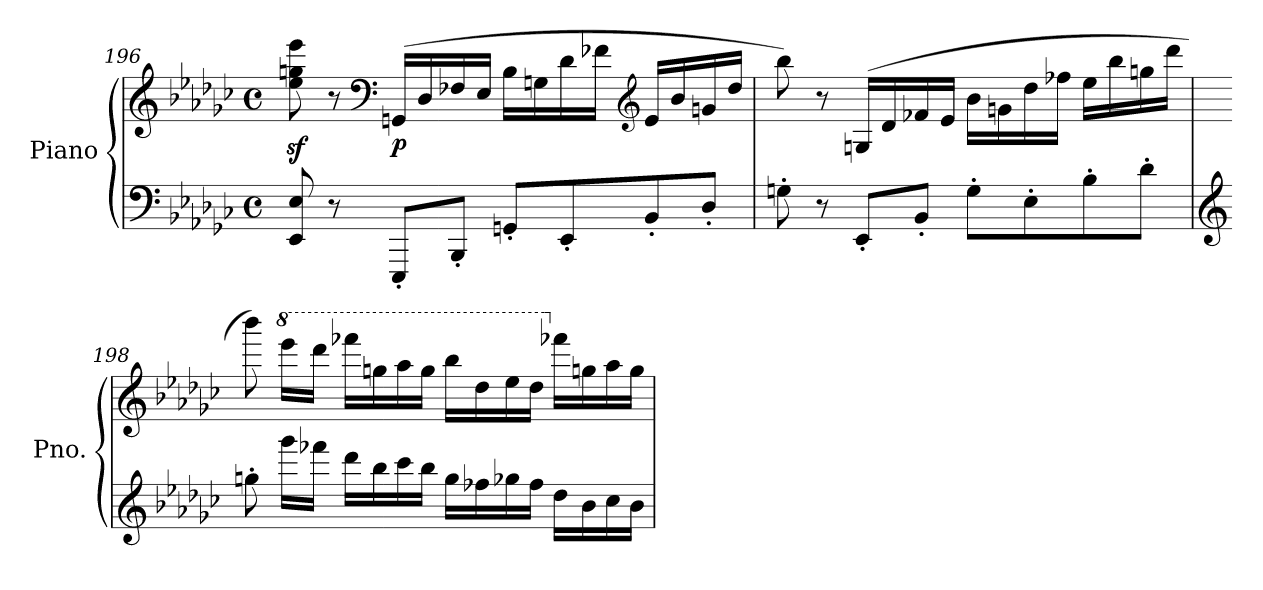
**kern	**kern	**dynam
*part1	*part1	*part1
*staff2	*staff1	*staff1/2
*I"Piano	*	*
*I'Pno.	*	*
!!LO:LB:g=z
*clefF4	*clefG2	*
*k[b-e-a-d-g-c-]	*k[b-e-a-d-g-c-]	*
*M4/4	*M4/4	*
*met(c)	*met(c)	*
=196	=196	=196
8EE-/ 8E-/	8ee-\z< 8ggn\z< 8eee-\z<	.
8r	8r	.
*	*clefF4	*
!	!	!LO:DY:b
8EEE-'/L	(16GGn/LL	p
.	16D-/	.
8BBB-'/J	16F-X/	.
.	16E-/JJ	.
8GGn'/L	16B-\LL	.
.	16Gn\	.
8EE-'/	16d-\	.
.	16f-X\JJ	.
*	*clefG2	*
8BB-'/	16e-/LL	.
.	16b-/	.
8D-'/J	16gn/	.
.	16dd-/JJ	.
=197	=197	=197
8Gn'\	8bb-\)	.
8r	8r	.
8EE-'/L	(16Gn/LL	.
.	16d-/	.
8BB-'/J	16f-X/	.
.	16e-/JJ	.
8G'\L	16b-\LL	.
.	16gn\	.
8E-'\	16dd-\	.
.	16ff-X\JJ	.
8B-'\	16ee-\LL	.
.	16bb-\	.
8d-'\J	16ggn\	.
.	16ddd-\JJ	.
!!LO:PB:g=z
=198	=198	=198
*clefG2	*	*
8ggn'\	8bbb-\)	.
*	*8va	*
16ggg-\LL	16eeee-\LL	.
16fff-X\JJ	16dddd-\JJ	.
16ddd-\LL	16ffff-X\LL	.
16bb-\	16gggn\	.
16ccc-\	16aaa-\	.
16bb-\JJ	16ggg\JJ	.
16gg\LL	16bbb-\LL	.
16ff-X\	16ddd-\	.
16gg-X\	16eee-\	.
16ff-\JJ	16ddd-\JJ	.
*	*X8va	*
16dd-\LL	16fff-X\LL	.
16b-\	16ggn\	.
16cc-\	16aa-\	.
16b-\JJ	16gg\JJ	.
=	=	=
*-	*-	*-
